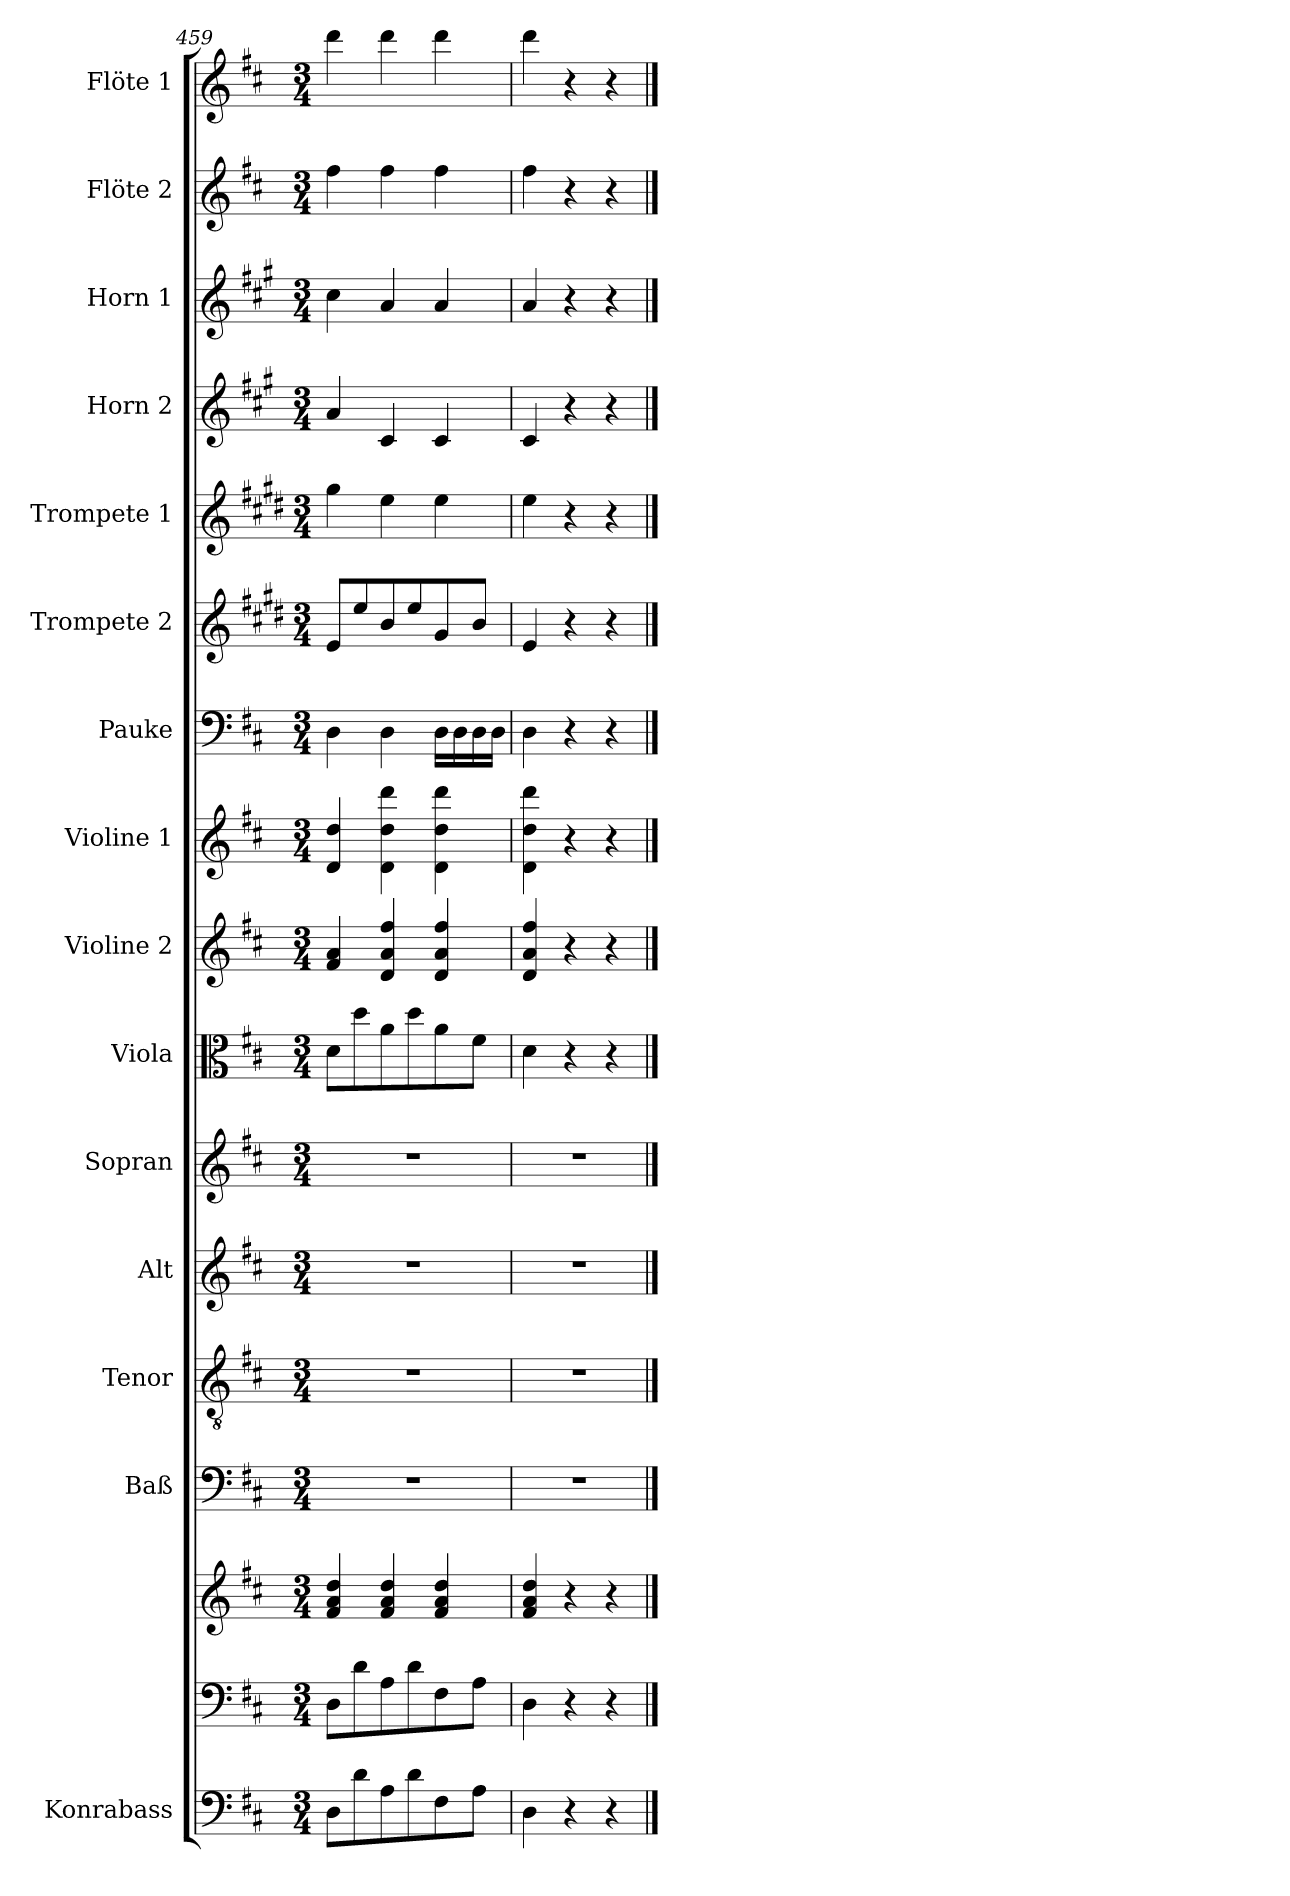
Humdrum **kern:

**kern	**kern	**kern	**kern	**kern	**kern	**kern	**kern	**kern	**kern	**kern	**kern	**kern	**kern	**kern	**kern	**kern
*part16	*part15	*part15	*part14	*part13	*part12	*part11	*part10	*part9	*part8	*part7	*part6	*part5	*part4	*part3	*part2	*part1
*staff17	*staff16	*staff15	*staff14	*staff13	*staff12	*staff11	*staff10	*staff9	*staff8	*staff7	*staff6	*staff5	*staff4	*staff3	*staff2	*staff1
*I"Konrabass	*	*	*I"Baß	*I"Tenor	*I"Alt	*I"Sopran	*I"Viola	*I"Violine 2	*I"Violine 1	*I"Pauke	*I"Trompete 2	*I"Trompete 1	*I"Horn 2	*I"Horn 1	*I"Flöte 2	*I"Flöte 1
*I'Kb.	*	*	*I'Baß	*I'Ten	*I'Alt	*I'Sop	*I'Vla.	*I'Vln. 2	*I'Vln. 1	*I'Pk.	*I'Trp. 2	*I'Trp. 1	*I'Hrn. 2	*I'Hrn. 1	*I'Fl. 2	*I'Fl. 1
*clefF4	*clefF4	*clefG2	*clefF4	*clefGv2	*clefG2	*clefG2	*clefC3	*clefG2	*clefG2	*clefF4	*clefG2	*clefG2	*clefG2	*clefG2	*clefG2	*clefG2
*ITrd7c12	*	*	*	*	*	*	*	*	*	*	*ITrd1c2	*ITrd1c2	*ITrd4c7	*ITrd4c7	*	*
*k[f#c#]	*k[f#c#]	*k[f#c#]	*k[f#c#]	*k[f#c#]	*k[f#c#]	*k[f#c#]	*k[f#c#]	*k[f#c#]	*k[f#c#]	*k[f#c#]	*k[f#c#]	*k[f#c#]	*k[f#c#]	*k[f#c#]	*k[f#c#]	*k[f#c#]
*D:	*D:	*D:	*D:	*D:	*D:	*D:	*D:	*D:	*D:	*D:	*D:	*D:	*D:	*D:	*D:	*D:
*M3/4	*M3/4	*M3/4	*M3/4	*M3/4	*M3/4	*M3/4	*M3/4	*M3/4	*M3/4	*M3/4	*M3/4	*M3/4	*M3/4	*M3/4	*M3/4	*M3/4
=459	=459	=459	=459	=459	=459	=459	=459	=459	=459	=459	=459	=459	=459	=459	=459	=459
8DD\L	8D\L	4f#/ 4a/ 4dd/	2.r	2.r	2.r	2.r	8d\L	4f#/ 4a/	4d/ 4dd/	4D\	8d/L	4ff#\	4d/	4f#\	4ff#\	4ddd\
8D\	8d\	.	.	.	.	.	8dd\	.	.	.	8dd/	.	.	.	.	.
8AA\	8A\	4f#/ 4a/ 4dd/	.	.	.	.	8a\	4d/ 4a/ 4ff#/	4d\ 4dd\ 4ddd\	4D\	8a/	4dd\	4F#/	4d/	4ff#\	4ddd\
8D\	8d\	.	.	.	.	.	8dd\	.	.	.	8dd/	.	.	.	.	.
8FF#\	8F#\	4f#/ 4a/ 4dd/	.	.	.	.	8a\	4d/ 4a/ 4ff#/	4d\ 4dd\ 4ddd\	16D\LL	8f#/	4dd\	4F#/	4d/	4ff#\	4ddd\
.	.	.	.	.	.	.	.	.	.	16D\	.	.	.	.	.	.
8AA\J	8A\J	.	.	.	.	.	8f#\J	.	.	16D\	8a/J	.	.	.	.	.
.	.	.	.	.	.	.	.	.	.	16D\JJ	.	.	.	.	.	.
=460	=460	=460	=460	=460	=460	=460	=460	=460	=460	=460	=460	=460	=460	=460	=460	=460
4DD\	4D\	4f#/ 4a/ 4dd/	2.r	2.r	2.r	2.r	4d\	4d/ 4a/ 4ff#/	4d\ 4dd\ 4ddd\	4D\	4d/	4dd\	4F#/	4d/	4ff#\	4ddd\
4r	4r	4r	.	.	.	.	4r	4r	4r	4r	4r	4r	4r	4r	4r	4r
4r	4r	4r	.	.	.	.	4r	4r	4r	4r	4r	4r	4r	4r	4r	4r
==	==	==	==	==	==	==	==	==	==	==	==	==	==	==	==	==
*-	*-	*-	*-	*-	*-	*-	*-	*-	*-	*-	*-	*-	*-	*-	*-	*-
